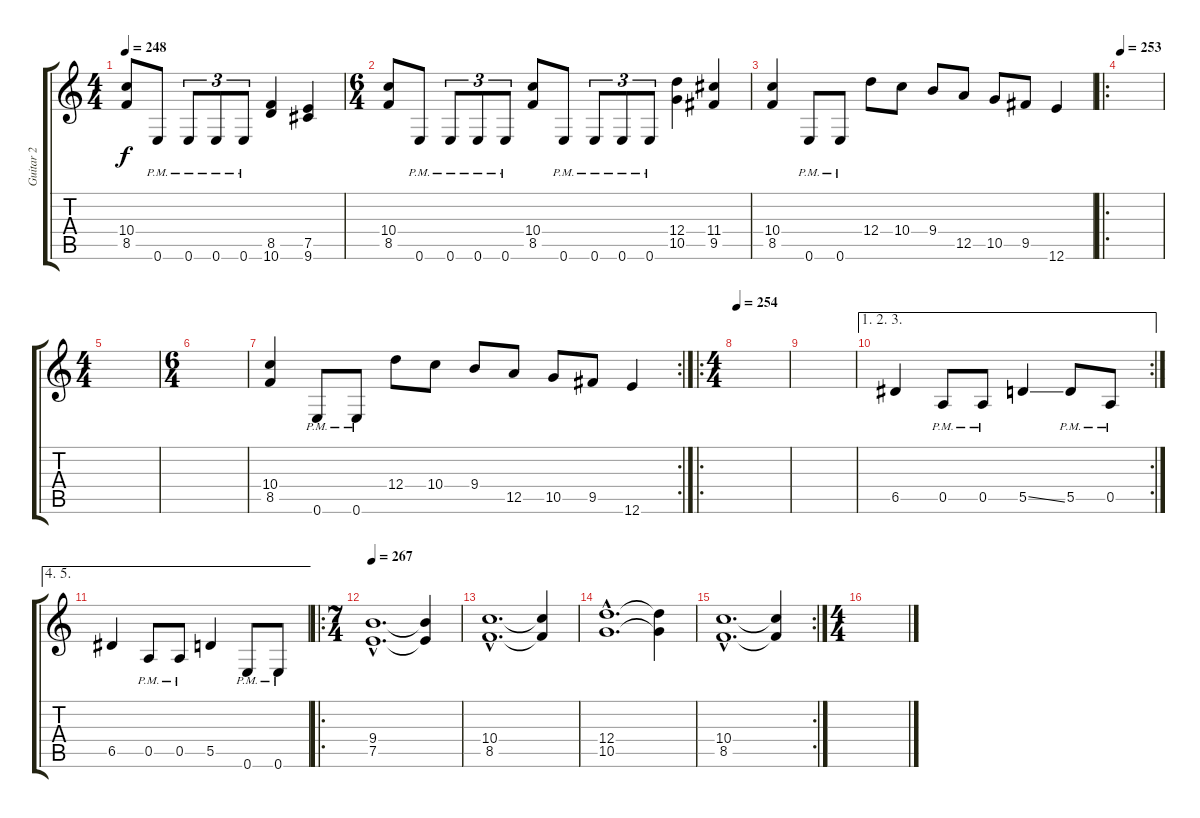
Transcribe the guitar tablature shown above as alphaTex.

\track ("Guitar 2" "Guitar 2") {instrument distortionguitar}
\staff {score tabs}
\tuning (E4 B3 G3 D3 A2 E2) {hide}
\ts (4 4)
\tempo 248
\clef g2
\ks c
(10.4 8.5).8{dy f} 0.6{pm}.8 0.6{pm}.8{tu (3 2)} 0.6{pm}.8{tu (3 2)} 0.6{pm}.8{tu (3 2)} (8.5 10.6).4 (7.5 9.6).4 |
\ts (6 4)
(10.4 8.5).8 0.6{pm}.8 0.6{pm}.8{tu (3 2)} 0.6{pm}.8{tu (3 2)} 0.6{pm}.8{tu (3 2)} (10.4 8.5).8 0.6{pm}.8 0.6{pm}.8{tu (3 2)} 0.6{pm}.8{tu (3 2)} 0.6{pm}.8{tu (3 2)} (12.4 10.5).4 (11.4 9.5).4 |
(10.4 8.5).4{volume 16 balance 16} 0.6{pm}.8 0.6{pm}.8 12.4.8 10.4.8 9.4.8 12.5.8 10.5.8 9.5.8 12.6.4 |
\ro
\tempo 253
|
\ts (4 4)
|
\ts (6 4)
|
\rc 2
(10.4 8.5).4{balance 16} 0.6{pm}.8 0.6{pm}.8 12.4.8 10.4.8 9.4.8 12.5.8 10.5.8 9.5.8 12.6.4 |
\ro
\ts (4 4)
\tempo 254
|
|
\ae (1 2 3)
\rc 2
6.5.4{balance 16} 0.5{pm}.8 0.5{pm}.8 5.5{ss}.4 5.5{pm}.8 0.5{pm}.8 |
\ae (4 5)
6.5.4{balance 16} 0.5{pm}.8 0.5{pm}.8 5.5.4 0.6{pm}.8 0.6{pm}.8 |
\ro
\ts (7 4)
\tempo 267
(9.4{hac} 7.5{hac}).1{d volume 16 balance 8} (9.4{t} 7.5{t}).4 |
(10.4{hac} 8.5{hac}).1{d} (10.4{t} 8.5{t}).4 |
(12.4{hac} 10.5{hac}).1{d} (12.4{t} 10.5{t}).4 |
\rc 2
(10.4{hac} 8.5{hac}).1{d} (10.4{t} 8.5{t}).4 |
\ts (4 4)
